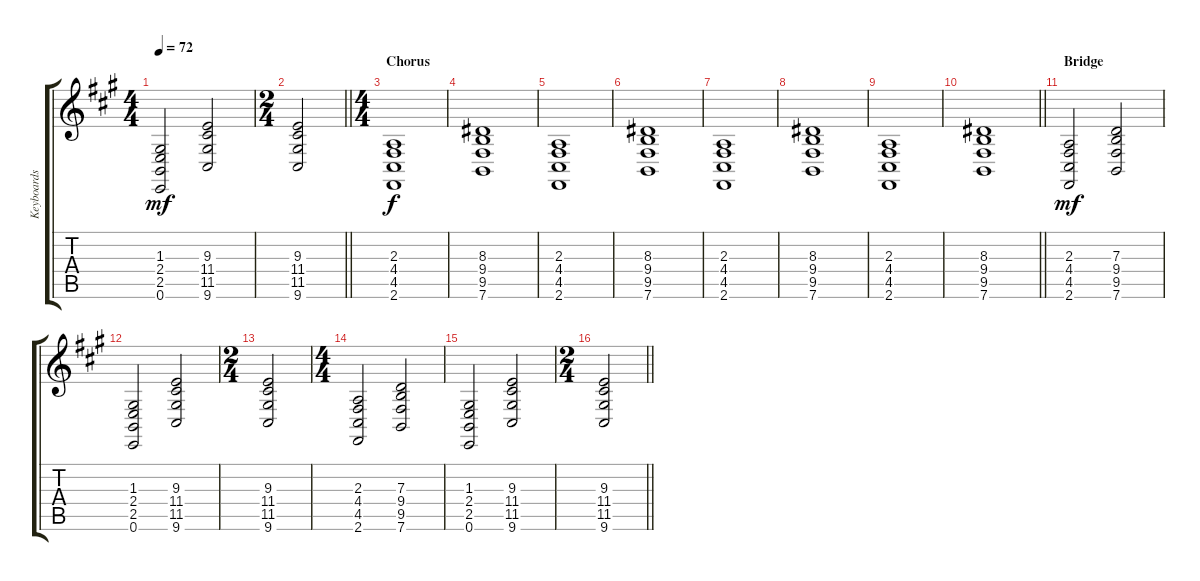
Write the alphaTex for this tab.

\track ("Keyboards (Christine McVie)" "Keyboards ") {instrument electricgrandpiano}
\staff {score tabs}
\tuning (E4 B3 G3 D3 A2 E2) {hide}
\ts (4 4)
\tempo 72
\clef g2
\ks f#minor
(1.3 2.4 2.5 0.6).2{dy mf} (9.3 11.4 11.5 9.6).2 |
\ts (2 4)
\barLineRight lightlight
(9.3 11.4 11.5 9.6).2 |
\ts (4 4)
\section ("" "Chorus")
(2.3 4.4 4.5 2.6).1{dy f} |
(8.3 9.4 9.5 7.6).1 |
(2.3 4.4 4.5 2.6).1 |
(8.3 9.4 9.5 7.6).1 |
(2.3 4.4 4.5 2.6).1 |
(8.3 9.4 9.5 7.6).1 |
(2.3 4.4 4.5 2.6).1 |
\barLineRight lightlight
(8.3 9.4 9.5 7.6).1 |
\section ("" "Bridge")
(2.3 4.4 4.5 2.6).2{dy mf} (7.3 9.4 9.5 7.6).2 |
(1.3 2.4 2.5 0.6).2 (9.3 11.4 11.5 9.6).2 |
\ts (2 4)
(9.3 11.4 11.5 9.6).2 |
\ts (4 4)
(2.3 4.4 4.5 2.6).2 (7.3 9.4 9.5 7.6).2 |
(1.3 2.4 2.5 0.6).2 (9.3 11.4 11.5 9.6).2 |
\ts (2 4)
\barLineRight lightlight
(9.3 11.4 11.5 9.6).2
